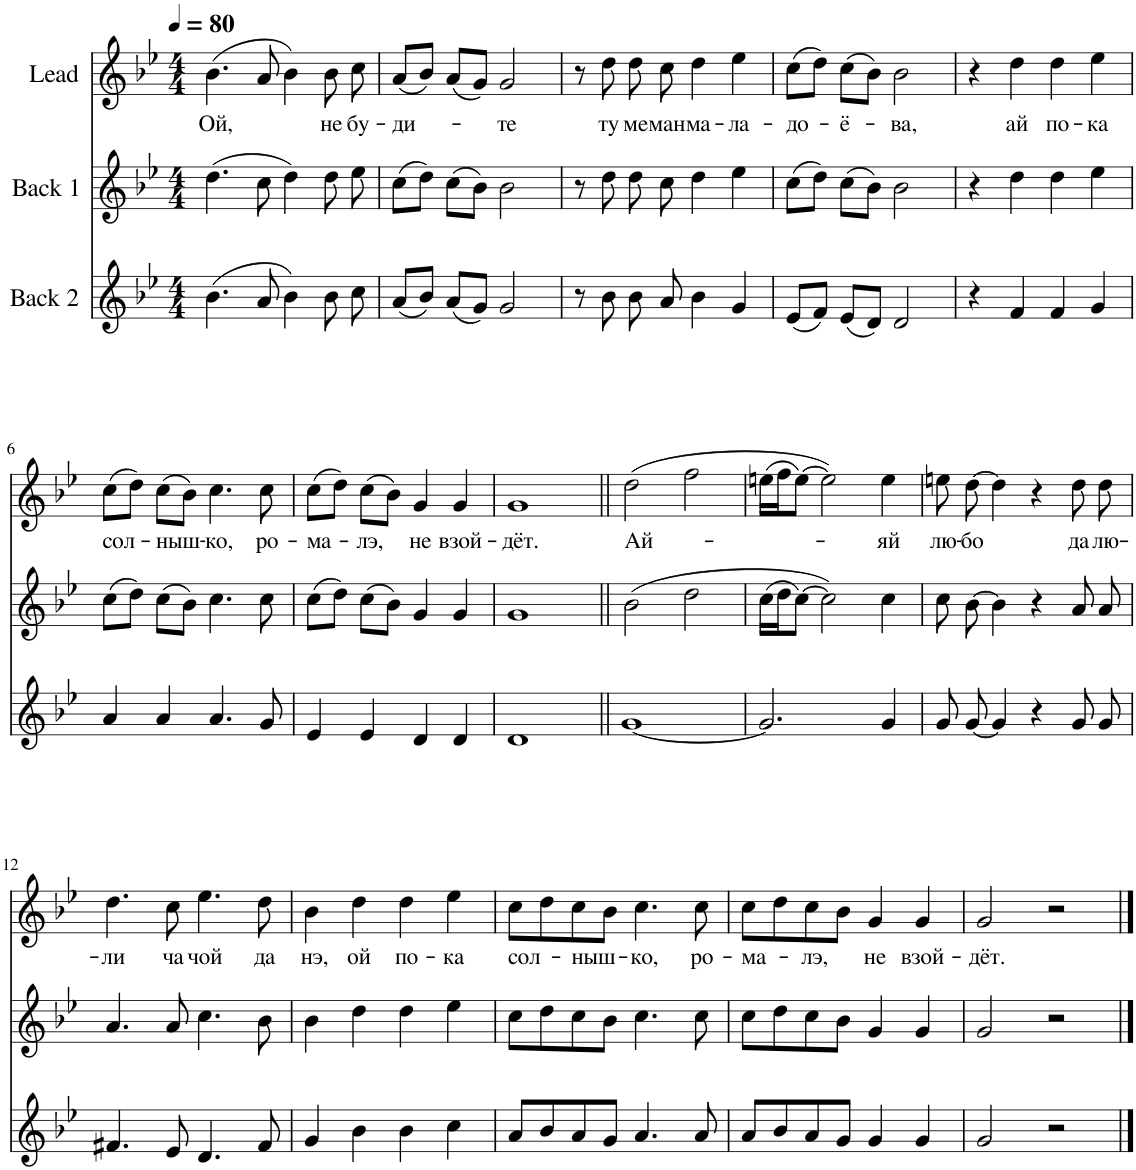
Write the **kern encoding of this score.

**kern	**kern	**kern	**text
*part3	*part2	*part1	*part1
*staff3	*staff2	*staff1	*staff1
*I"Back 2	*I"Back 1	*I"Lead	*
*clefG2	*clefG2	*clefG2	*
*Trd1c2	*Trd1c2	*	*
*k[b-e-]	*k[b-e-]	*k[b-e-]	*
*M4/4	*M4/4	*M4/4	*
*MM80	*MM80	*MM80	*
=1	=1	=1	=1
!	!	!	!LO:LY:b
(4.b-\	(4.dd\	(4.b-\	Ой,
8a/	8cc\	8a/	.
4b-\)	4dd\)	4b-\)	.
!	!	!	!LO:LY:b
8b-\	8dd\	8b-\	не
!	!	!	!LO:LY:b
8cc\	8ee-\	8cc\	бу-
=2	=2	=2	=2
!	!	!	!LO:LY:b
(8a/L	(8cc\L	(8a/L	-ди-
8b-/J)	8dd\J)	8b-/J)	.
(8a/L	(8cc\L	(8a/L	.
8g/J)	8b-\J)	8g/J)	.
!	!	!	!LO:LY:b
2g/	2b-\	2g/	-те
=3	=3	=3	=3
8r	8r	8r	.
!	!	!	!LO:LY:b
8b-\	8dd\	8dd\	ту
!	!	!	!LO:LY:b
8b-\	8dd\	8dd\	ме
!	!	!	!LO:LY:b
8a/	8cc\	8cc\	ман
!	!	!	!LO:LY:b
4b-\	4dd\	4dd\	ма-
!	!	!	!LO:LY:b
4g/	4ee-\	4ee-\	-ла-
=4	=4	=4	=4
!	!	!	!LO:LY:b
(8e-/L	(8cc\L	(8cc\L	-до-
8f/J)	8dd\J)	8dd\J)	.
!	!	!	!LO:LY:b
(8e-/L	(8cc\L	(8cc\L	-ё-
8d/J)	8b-\J)	8b-\J)	.
!	!	!	!LO:LY:b
2d/	2b-\	2b-\	-ва,
=5	=5	=5	=5
4r	4r	4r	.
!	!	!	!LO:LY:b
4f/	4dd\	4dd\	ай
!	!	!	!LO:LY:b
4f/	4dd\	4dd\	по-
!	!	!	!LO:LY:b
4g/	4ee-\	4ee-\	-ка
!!LO:LB:g=z
=6	=6	=6	=6
!	!	!	!LO:LY:b
4a/	(8cc\L	(8cc\L	сол-
.	8dd\J)	8dd\J)	.
!	!	!	!LO:LY:b
4a/	(8cc\L	(8cc\L	-ныш-
.	8b-\J)	8b-\J)	.
!	!	!	!LO:LY:b
4.a/	4.cc\	4.cc\	-ко,
!	!	!	!LO:LY:b
8g/	8cc\	8cc\	ро-
=7	=7	=7	=7
!	!	!	!LO:LY:b
4e-/	(8cc\L	(8cc\L	-ма-
.	8dd\J)	8dd\J)	.
!	!	!	!LO:LY:b
4e-/	(8cc\L	(8cc\L	-лэ,
.	8b-\J)	8b-\J)	.
!	!	!	!LO:LY:b
4d/	4g/	4g/	не
!	!	!	!LO:LY:b
4d/	4g/	4g/	взой-
=8	=8	=8	=8
!	!	!	!LO:LY:b
1d	1g	1g	-дёт.
=9||	=9||	=9||	=9||
!	!	!	!LO:LY:b
[1g	(2b-\	(2dd\	Ай-
.	2dd\	2ff\	.
=10	=10	=10	=10
2.g/]	(16cc\LL	(16een\LL	.
.	16dd\J	16ff\J	.
.	[8cc\J)	[8ee\J)	.
.	2cc\])	2ee\])	.
!	!	!	!LO:LY:b
4g/	4cc\	4ee\	-яй
=11	=11	=11	=11
!	!	!	!LO:LY:b
8g/	8cc\	8een\	лю-
!	!	!	!LO:LY:b
[8g/	[8b-\	[8dd\	-бо
4g/]	4b-\]	4dd\]	.
4r	4r	4r	.
!	!	!	!LO:LY:b
8g/	8a/	8dd\	да
!	!	!	!LO:LY:b
8g/	8a/	8dd\	лю-
!!LO:LB:g=z
=12	=12	=12	=12
!	!	!	!LO:LY:b
4.f#X/	4.a/	4.dd\	-ли
!	!	!	!LO:LY:b
8e-/	8a/	8cc\	ча
!	!	!	!LO:LY:b
4.d/	4.cc\	4.ee-\	чой
!	!	!	!LO:LY:b
8f#/	8b-\	8dd\	да
=13	=13	=13	=13
!	!	!	!LO:LY:b
4g/	4b-\	4b-\	нэ,
!	!	!	!LO:LY:b
4b-\	4dd\	4dd\	ой
!	!	!	!LO:LY:b
4b-\	4dd\	4dd\	по-
!	!	!	!LO:LY:b
4cc\	4ee-\	4ee-\	-ка
=14	=14	=14	=14
!	!	!	!LO:LY:b
8a/L	8cc\L	8cc\L	сол-
8b-/	8dd\	8dd\	.
!	!	!	!LO:LY:b
8a/	8cc\	8cc\	-ныш-
8g/J	8b-\J	8b-\J	.
!	!	!	!LO:LY:b
4.a/	4.cc\	4.cc\	-ко,
!	!	!	!LO:LY:b
8a/	8cc\	8cc\	ро-
=15	=15	=15	=15
!	!	!	!LO:LY:b
8a/L	8cc\L	8cc\L	-ма-
8b-/	8dd\	8dd\	.
!	!	!	!LO:LY:b
8a/	8cc\	8cc\	-лэ,
8g/J	8b-\J	8b-\J	.
!	!	!	!LO:LY:b
4g/	4g/	4g/	не
!	!	!	!LO:LY:b
4g/	4g/	4g/	взой-
=16	=16	=16	=16
!	!	!	!LO:LY:b
2g/	2g/	2g/	-дёт.
2r	2r	2r	.
==	==	==	==
*-	*-	*-	*-
